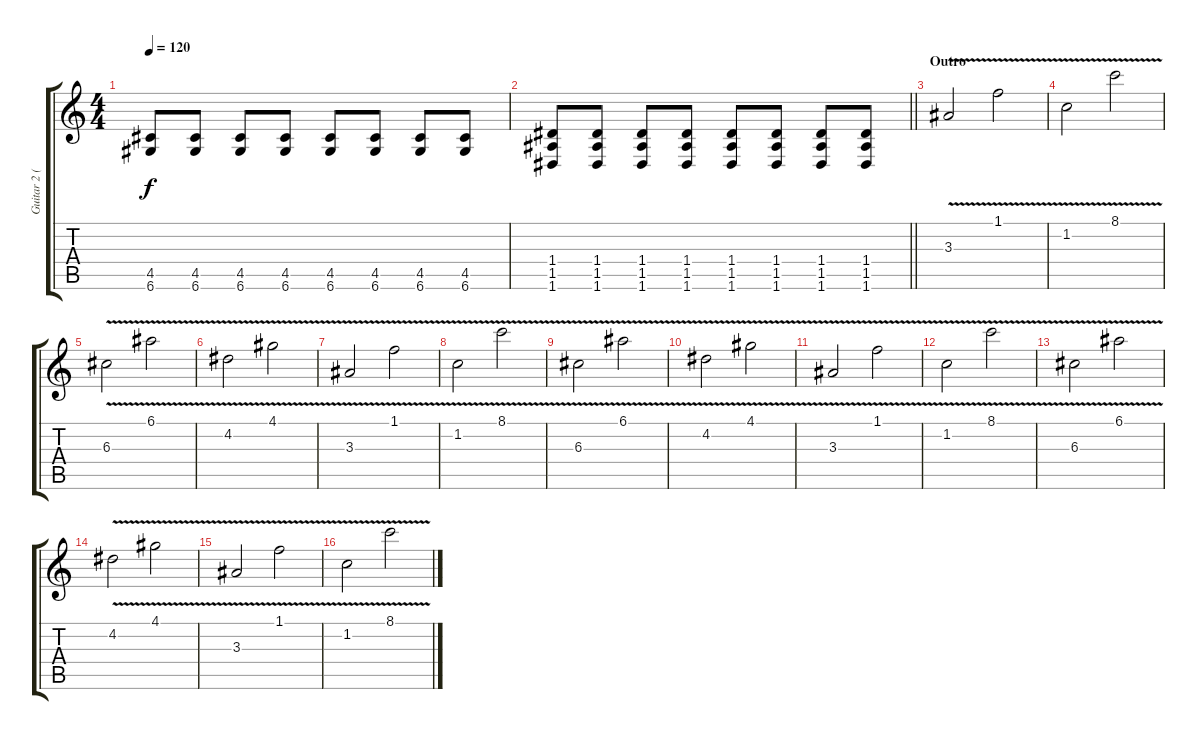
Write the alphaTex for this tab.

\track ("Guitar 2 (Greg)" "Guitar 2 (") {instrument distortionguitar}
\staff {score tabs}
\tuning (E4 B3 G3 D3 A2 D2) {hide}
\ts (4 4)
\tempo 120
\clef g2
\ks c
(4.5 6.6).8{dy f} (4.5 6.6).8 (4.5 6.6).8 (4.5 6.6).8 (4.5 6.6).8 (4.5 6.6).8 (4.5 6.6).8 (4.5 6.6).8 |
\barLineRight lightlight
(1.4 1.5 1.6).8 (1.4 1.5 1.6).8 (1.4 1.5 1.6).8 (1.4 1.5 1.6).8 (1.4 1.5 1.6).8 (1.4 1.5 1.6).8 (1.4 1.5 1.6).8 (1.4 1.5 1.6).8 |
\section ("" "Outro")
3.3{v}.2{volume 13 balance 8} 1.1{v}.2 |
1.2{v}.2 8.1{v}.2 |
6.3{v}.2 6.1{v}.2 |
4.2{v}.2 4.1{v}.2 |
3.3{v}.2 1.1{v}.2 |
1.2{v}.2 8.1{v}.2 |
6.3{v}.2 6.1{v}.2 |
4.2{v}.2 4.1{v}.2 |
3.3{v}.2 1.1{v}.2 |
1.2{v}.2 8.1{v}.2 |
6.3{v}.2 6.1{v}.2 |
4.2{v}.2 4.1{v}.2 |
3.3{v}.2 1.1{v}.2 |
1.2{v}.2 8.1{v}.2
